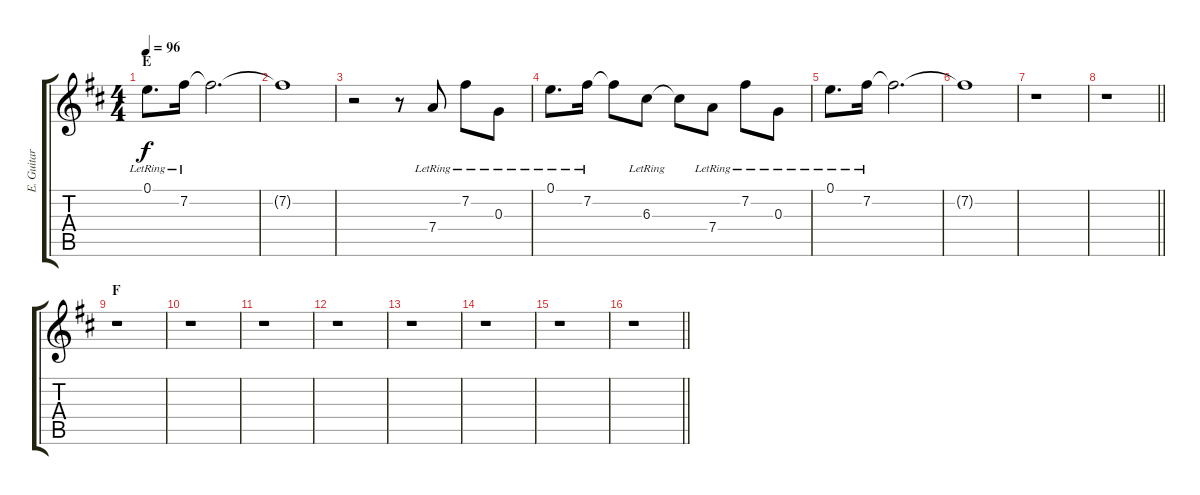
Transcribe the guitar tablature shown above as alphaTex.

\track ("E. Guitar I" "E. Guitar ") {instrument electricguitarclean}
\staff {score tabs}
\tuning (E4 B3 G3 D3 A2 E2) {hide}
\ts (4 4)
\section ("" "E")
\tempo 96
\clef g2
\ks d
0.1{lr}.8{d dy f} 7.2{lr}.16 7.2{t}.2{d} |
7.2{t}.1 |
r.2 r.8 7.4{lr}.8 7.2{lr}.8 0.3{lr}.8 |
0.1{lr}.8{d} 7.2{lr}.16 7.2{t}.8 6.3{lr}.8 6.3{t}.8 7.4{lr}.8 7.2{lr}.8 0.3{lr}.8 |
0.1{lr}.8{d} 7.2{lr}.16 7.2{t}.2{d} |
7.2{t}.1 |
r.1 |
\barLineRight lightlight
r.1 |
\section ("" "F")
r.1 |
r.1 |
r.1 |
r.1 |
r.1 |
r.1 |
r.1 |
\barLineRight lightlight
r.1
